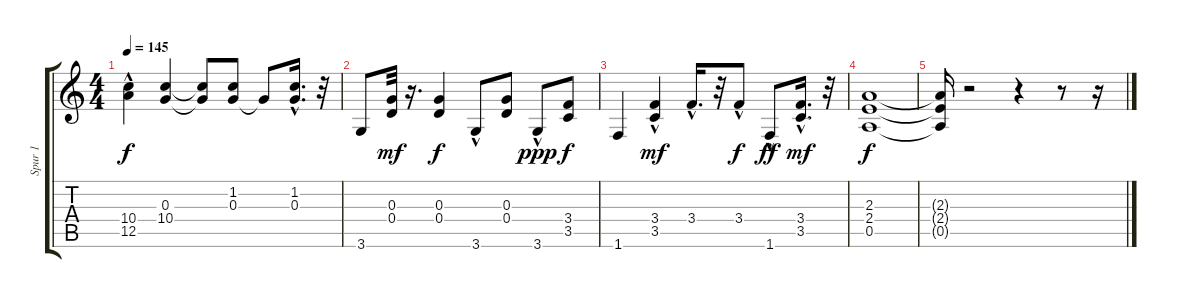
\track ("Spur 1" "Spur 1") {instrument distortionguitar}
\staff {score tabs}
\tuning (E4 B3 G3 D3 A2 E2) {hide}
\ts (4 4)
\tempo 145
\clef g2
\ks c
(10.4{hac t} 12.5{hac t}).4{dy f} (0.3 10.4).4 (0.3{t} 10.4{t}).8 (1.2 0.3).8 0.3{t}.8 (1.2{hac} 0.3{hac}).16{d} r.32 |
3.6.8 (0.3 0.4).32{dy mf} r.16{d} (0.3 0.4).4{dy f} 3.6{hac}.8 (0.3 0.4).8 3.6{hac}.8{dy ppp} (3.4 3.5).8{dy f} |
1.6.4 (3.4{hac} 3.5).4{dy mf} 3.4{hac}.16{d} r.32 3.4{hac}.8{dy f} 1.6{hac}.8{dy ff} (3.4{hac} 3.5).16{d dy mf} r.32 |
(2.3 2.4 0.5).1{dy f} |
(2.3{t} 2.4{t} 0.5{t}).16 r.2 r.4 r.8 r.16
